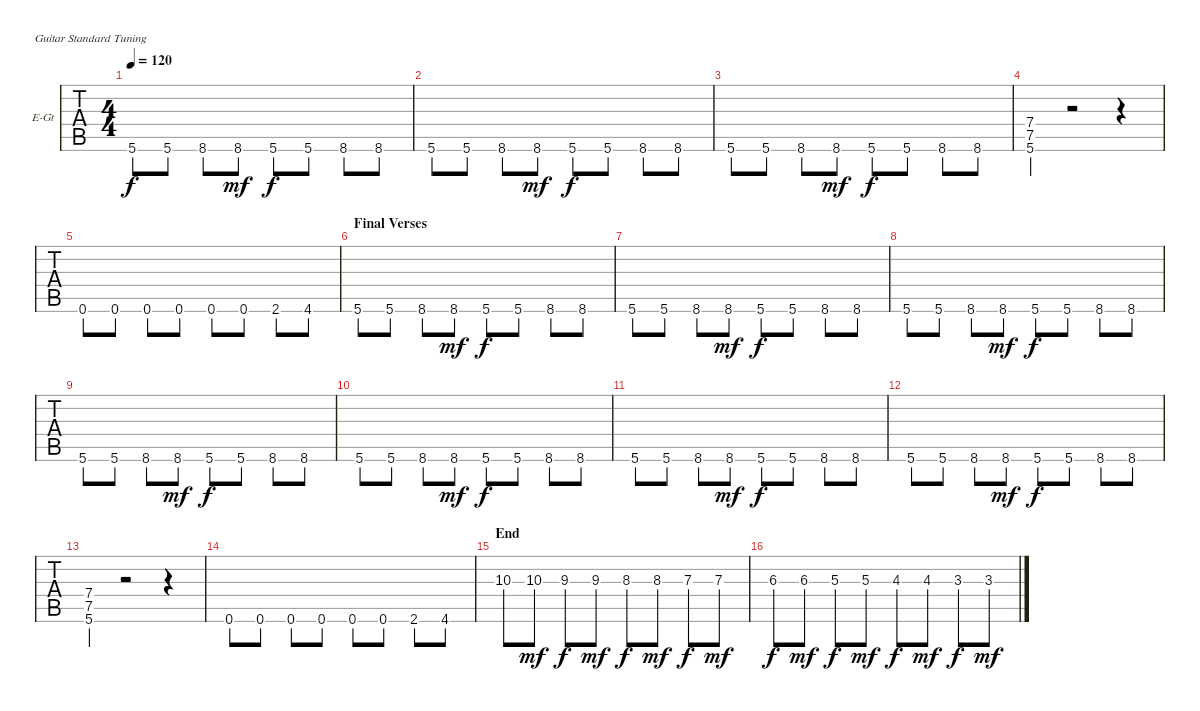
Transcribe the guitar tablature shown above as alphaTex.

\bracketExtendMode groupsimilarinstruments
\firstSystemTrackNameOrientation horizontal
\otherSystemsTrackNameOrientation horizontal
\chordDiagramsInScore
\track ("Guitar" "E-Gt") {instrument electricguitarclean}
\staff {tabs}
\tuning (E4 B3 G3 D3 A2 E2)
\ts (4 4)
\tempo 120
\clef g2
\ks c
5.6.8{dy f} 5.6.8 8.6.8 8.6.8{dy mf} 5.6.8{dy f} 5.6.8 8.6.8 8.6.8 |
5.6.8 5.6.8 8.6.8 8.6.8{dy mf} 5.6.8{dy f} 5.6.8 8.6.8 8.6.8 |
5.6.8 5.6.8 8.6.8 8.6.8{dy mf} 5.6.8{dy f} 5.6.8 8.6.8 8.6.8 |
(7.4 7.5 5.6).4 r.2 r.4 |
0.6.8 0.6.8 0.6.8 0.6.8 0.6.8 0.6.8 2.6.8 4.6.8 |
\section ("" "Final Verses")
5.6.8 5.6.8 8.6.8 8.6.8{dy mf} 5.6.8{dy f} 5.6.8 8.6.8 8.6.8 |
5.6.8 5.6.8 8.6.8 8.6.8{dy mf} 5.6.8{dy f} 5.6.8 8.6.8 8.6.8 |
5.6.8 5.6.8 8.6.8 8.6.8{dy mf} 5.6.8{dy f} 5.6.8 8.6.8 8.6.8 |
5.6.8 5.6.8 8.6.8 8.6.8{dy mf} 5.6.8{dy f} 5.6.8 8.6.8 8.6.8 |
5.6.8 5.6.8 8.6.8 8.6.8{dy mf} 5.6.8{dy f} 5.6.8 8.6.8 8.6.8 |
5.6.8 5.6.8 8.6.8 8.6.8{dy mf} 5.6.8{dy f} 5.6.8 8.6.8 8.6.8 |
5.6.8 5.6.8 8.6.8 8.6.8{dy mf} 5.6.8{dy f} 5.6.8 8.6.8 8.6.8 |
(7.4 7.5 5.6).4 r.2 r.4 |
0.6.8 0.6.8 0.6.8 0.6.8 0.6.8 0.6.8 2.6.8 4.6.8 |
\section ("" "End")
10.3.8 10.3.8{dy mf} 9.3.8{dy f} 9.3.8{dy mf} 8.3.8{dy f} 8.3.8{dy mf} 7.3.8{dy f} 7.3.8{dy mf} |
6.3.8{dy f} 6.3.8{dy mf} 5.3.8{dy f} 5.3.8{dy mf} 4.3.8{dy f} 4.3.8{dy mf} 3.3.8{dy f} 3.3.8{dy mf}
